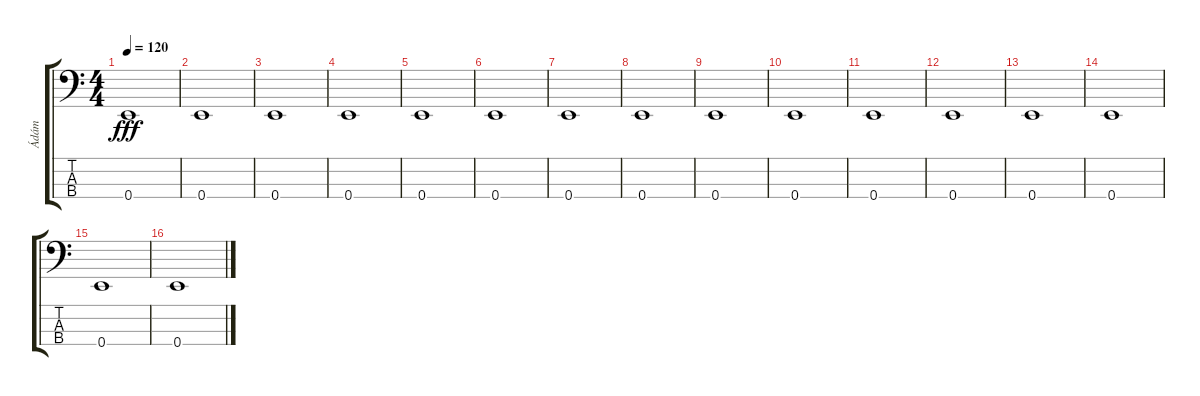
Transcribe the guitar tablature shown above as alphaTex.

\track ("Ádám" "Ádám") {instrument electricbassfinger}
\staff {score tabs}
\tuning (G2 D2 A1 E1) {hide}
\ts (4 4)
\tempo 120
\clef f4
\ks c
0.4.1{dy fff instrument electricbassfinger} |
0.4.1 |
0.4.1 |
0.4.1 |
0.4.1 |
0.4.1 |
0.4.1 |
0.4.1 |
0.4.1 |
0.4.1 |
0.4.1 |
0.4.1 |
0.4.1 |
0.4.1 |
0.4.1 |
0.4.1
